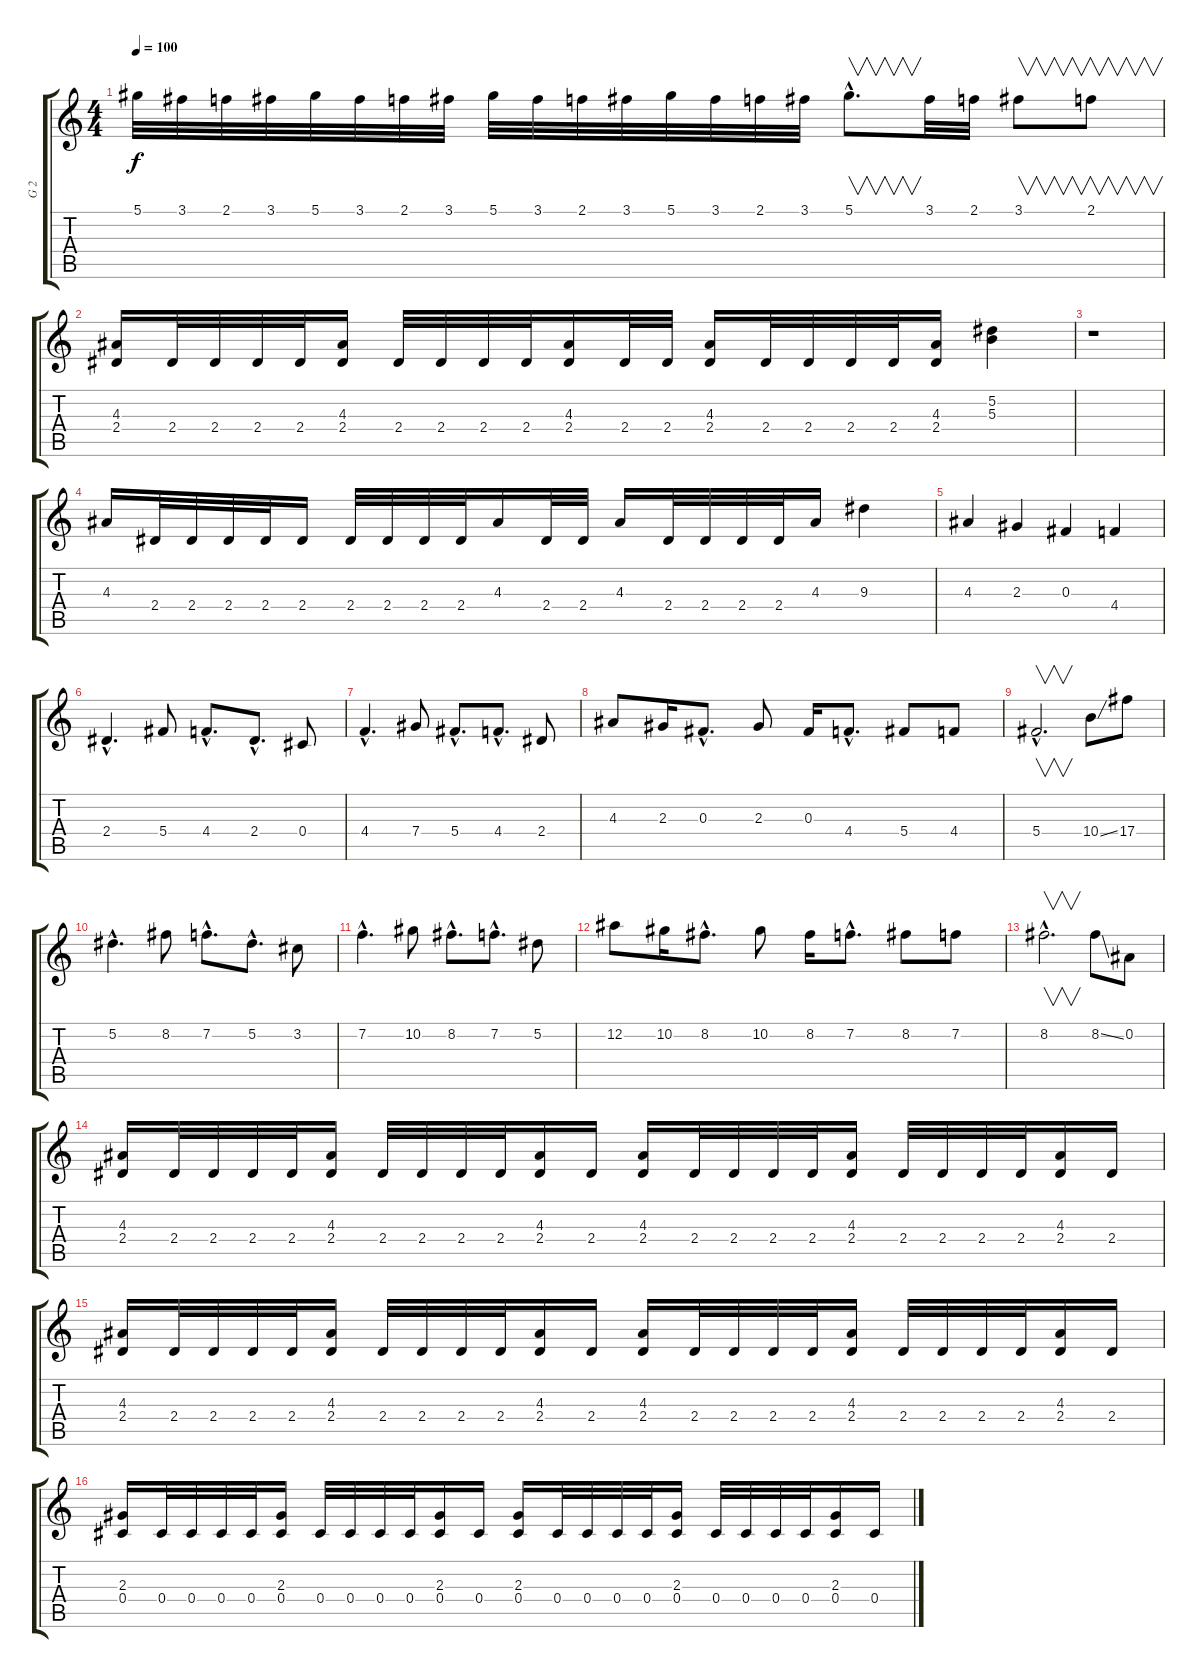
\track ("G 2" "G 2") {instrument distortionguitar}
\staff {score tabs}
\tuning (Eb4 Bb3 Gb3 Db3 Ab2 Eb2) {hide}
\ts (4 4)
\tempo 100
\clef g2
\ks c
5.1.32{dy f} 3.1.32 2.1.32 3.1.32 5.1.32 3.1.32 2.1.32 3.1.32 5.1.32 3.1.32 2.1.32 3.1.32 5.1.32 3.1.32 2.1.32 3.1.32 5.1{hac}.8{v d} 3.1.32 2.1.32 3.1.8{v} 2.1.8{v} |
(4.3 2.4).16 2.4.32 2.4.32 2.4.32 2.4.32 (4.3 2.4).16 2.4.32 2.4.32 2.4.32 2.4.32 (4.3 2.4).16 2.4.32 2.4.32 (4.3 2.4).16 2.4.32 2.4.32 2.4.32 2.4.32 (4.3 2.4).16 (5.2 5.3).4 |
r.1 |
4.3.16 2.4.32 2.4.32 2.4.32 2.4.32 2.4.16 2.4.32 2.4.32 2.4.32 2.4.32 4.3.16 2.4.32 2.4.32 4.3.16 2.4.32 2.4.32 2.4.32 2.4.32 4.3.16 9.3.4 |
4.3.4 2.3.4 0.3.4 4.4.4 |
2.4{hac}.4{d} 5.4.8 4.4{hac}.8{d} 2.4{hac}.8{d} 0.4.8 |
4.4{hac}.4{d} 7.4.8 5.4{hac}.8{d} 4.4{hac}.8{d} 2.4.8 |
4.3.8 2.3.16 0.3{hac}.8{d} 2.3.8 0.3.16 4.4{hac}.8{d} 5.4.8 4.4.8 |
5.4{hac}.2{v d} 10.4{ss}.8 17.4.8 |
5.2{hac}.4{d} 8.2.8 7.2{hac}.8{d} 5.2{hac}.8{d} 3.2.8 |
7.2{hac}.4{d} 10.2.8 8.2{hac}.8{d} 7.2{hac}.8{d} 5.2.8 |
12.2.8 10.2.16 8.2{hac}.8{d} 10.2.8 8.2.16 7.2{hac}.8{d} 8.2.8 7.2.8 |
8.2{hac}.2{v d} 8.2{ss}.8 0.2.8 |
(4.3 2.4).16 2.4.32 2.4.32 2.4.32 2.4.32 (4.3 2.4).16 2.4.32 2.4.32 2.4.32 2.4.32 (4.3 2.4).16 2.4.16 (4.3 2.4).16 2.4.32 2.4.32 2.4.32 2.4.32 (4.3 2.4).16 2.4.32 2.4.32 2.4.32 2.4.32 (4.3 2.4).16 2.4.16 |
(4.3 2.4).16 2.4.32 2.4.32 2.4.32 2.4.32 (4.3 2.4).16 2.4.32 2.4.32 2.4.32 2.4.32 (4.3 2.4).16 2.4.16 (4.3 2.4).16 2.4.32 2.4.32 2.4.32 2.4.32 (4.3 2.4).16 2.4.32 2.4.32 2.4.32 2.4.32 (4.3 2.4).16 2.4.16 |
(2.3 0.4).16 0.4.32 0.4.32 0.4.32 0.4.32 (2.3 0.4).16 0.4.32 0.4.32 0.4.32 0.4.32 (2.3 0.4).16 0.4.16 (2.3 0.4).16 0.4.32 0.4.32 0.4.32 0.4.32 (2.3 0.4).16 0.4.32 0.4.32 0.4.32 0.4.32 (2.3 0.4).16 0.4.16
